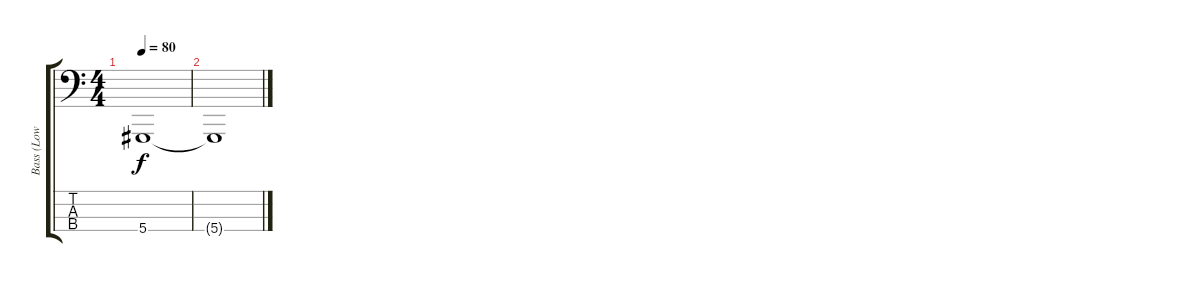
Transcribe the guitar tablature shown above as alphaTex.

\track ("Bass (Low Strings)" "Bass (Low ") {instrument synthstrings1}
\staff {score tabs}
\tuning (Gb2 Db2 Ab1 Eb1) {hide}
\ts (4 4)
\tempo 80
\clef f4
\ks c
5.4{t}.1{dy f volume 0} |
5.4{t}.1
